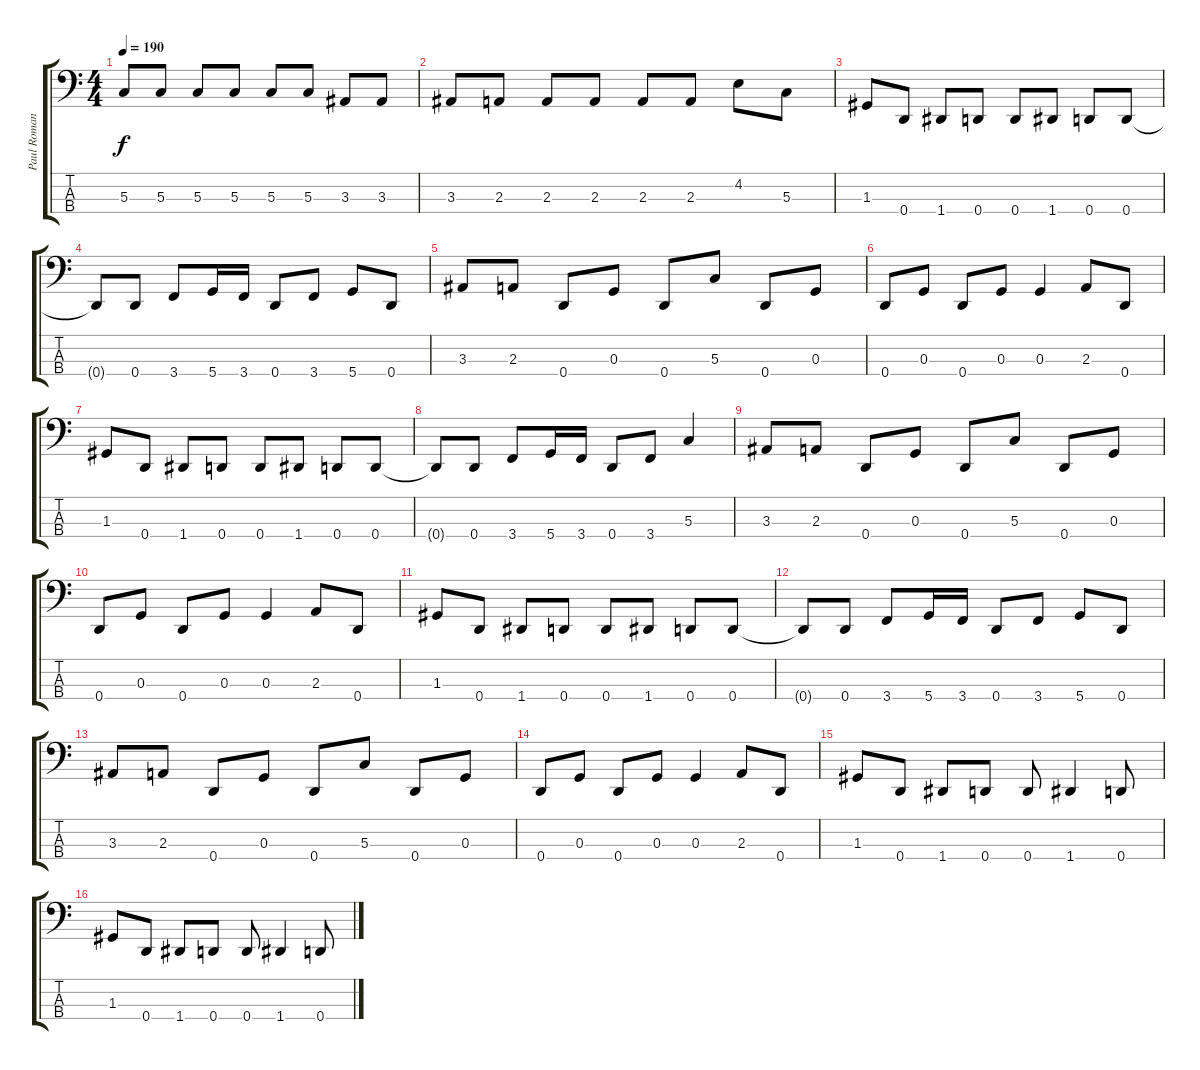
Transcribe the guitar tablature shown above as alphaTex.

\track ("Paul Romanko" "Paul Roman") {instrument electricbasspick}
\staff {score tabs}
\tuning (F2 C2 G1 D1) {hide}
\ts (4 4)
\tempo 190
\clef f4
\ks c
5.3.8{dy f} 5.3.8 5.3.8 5.3.8 5.3.8 5.3.8 3.3.8 3.3.8 |
3.3.8 2.3.8 2.3.8 2.3.8 2.3.8 2.3.8 4.2.8 5.3.8 |
1.3.8 0.4.8 1.4.8 0.4.8 0.4.8 1.4.8 0.4.8 0.4.8 |
0.4{t}.8 0.4.8 3.4.8 5.4.16 3.4.16 0.4.8 3.4.8 5.4.8 0.4.8 |
3.3.8 2.3.8 0.4.8 0.3.8 0.4.8 5.3.8 0.4.8 0.3.8 |
0.4.8 0.3.8 0.4.8 0.3.8 0.3.4 2.3.8 0.4.8 |
1.3.8 0.4.8 1.4.8 0.4.8 0.4.8 1.4.8 0.4.8 0.4.8 |
0.4{t}.8 0.4.8 3.4.8 5.4.16 3.4.16 0.4.8 3.4.8 5.3.4 |
3.3.8 2.3.8 0.4.8 0.3.8 0.4.8 5.3.8 0.4.8 0.3.8 |
0.4.8 0.3.8 0.4.8 0.3.8 0.3.4 2.3.8 0.4.8 |
1.3.8 0.4.8 1.4.8 0.4.8 0.4.8 1.4.8 0.4.8 0.4.8 |
0.4{t}.8 0.4.8 3.4.8 5.4.16 3.4.16 0.4.8 3.4.8 5.4.8 0.4.8 |
3.3.8 2.3.8 0.4.8 0.3.8 0.4.8 5.3.8 0.4.8 0.3.8 |
0.4.8 0.3.8 0.4.8 0.3.8 0.3.4 2.3.8 0.4.8 |
1.3.8 0.4.8 1.4.8 0.4.8 0.4.8 1.4.4 0.4.8 |
1.3.8 0.4.8 1.4.8 0.4.8 0.4.8 1.4.4 0.4.8
